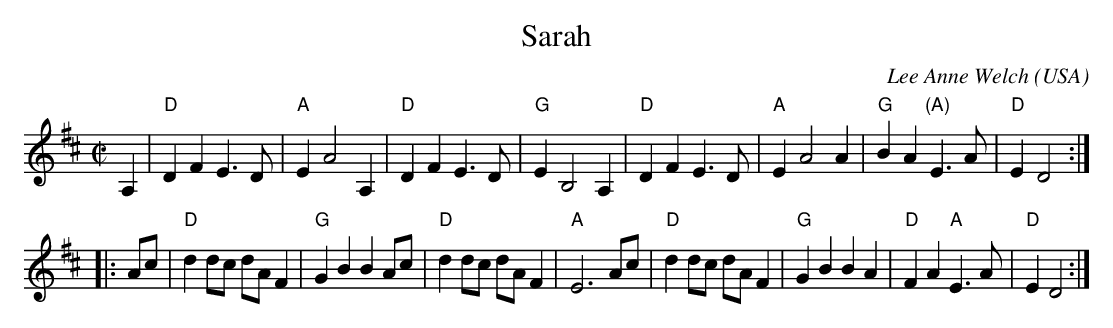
X:1
T:Sarah
C:Lee Anne Welch
O:USA
M:C|
L:1/4
K:D
A,|\
"D"DFE>D|"A"EA2A,|"D"DFE>D|"G"EB,2A,|\
"D"DFE>D|"A"EA2A|"G"BA"(A)"E>A|"D"ED2:|
|:A/c/|\
"D"dd/c/ d/A/F|"G"GB BA/c/|"D"dd/c/ d/A/F|"A"E3 A/c/|\
"D"dd/c/ d/A/F|"G"GB BA|"D"FA"A"E>A|"D"ED2:|
